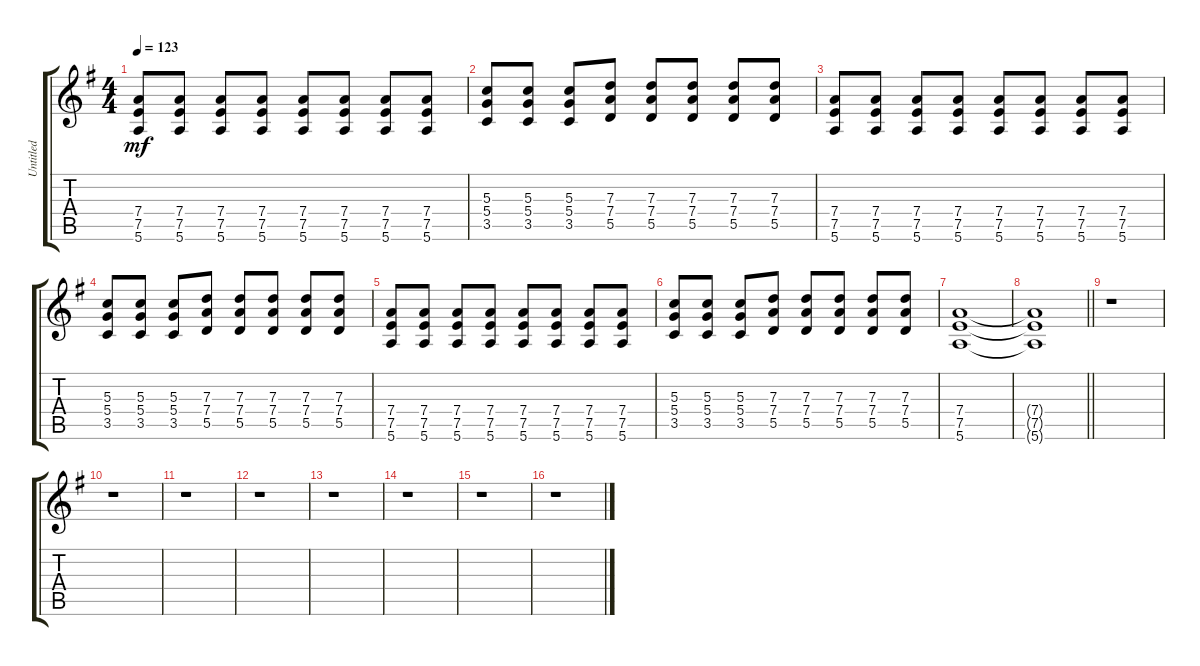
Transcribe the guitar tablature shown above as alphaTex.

\track ("Untitled" "Untitled") {instrument distortionguitar}
\staff {score tabs}
\tuning (E4 B3 G3 D3 A2 E2) {hide}
\ts (4 4)
\tempo 123
\clef g2
\ks g
(7.4 7.5 5.6).8{dy mf} (7.4 7.5 5.6).8 (7.4 7.5 5.6).8 (7.4 7.5 5.6).8 (7.4 7.5 5.6).8 (7.4 7.5 5.6).8 (7.4 7.5 5.6).8 (7.4 7.5 5.6).8 |
(5.3 5.4 3.5).8 (5.3 5.4 3.5).8 (5.3 5.4 3.5).8 (7.3 7.4 5.5).8 (7.3 7.4 5.5).8 (7.3 7.4 5.5).8 (7.3 7.4 5.5).8 (7.3 7.4 5.5).8 |
(7.4 7.5 5.6).8 (7.4 7.5 5.6).8 (7.4 7.5 5.6).8 (7.4 7.5 5.6).8 (7.4 7.5 5.6).8 (7.4 7.5 5.6).8 (7.4 7.5 5.6).8 (7.4 7.5 5.6).8 |
(5.3 5.4 3.5).8 (5.3 5.4 3.5).8 (5.3 5.4 3.5).8 (7.3 7.4 5.5).8 (7.3 7.4 5.5).8 (7.3 7.4 5.5).8 (7.3 7.4 5.5).8 (7.3 7.4 5.5).8 |
(7.4 7.5 5.6).8 (7.4 7.5 5.6).8 (7.4 7.5 5.6).8 (7.4 7.5 5.6).8 (7.4 7.5 5.6).8 (7.4 7.5 5.6).8 (7.4 7.5 5.6).8 (7.4 7.5 5.6).8 |
(5.3 5.4 3.5).8 (5.3 5.4 3.5).8 (5.3 5.4 3.5).8 (7.3 7.4 5.5).8 (7.3 7.4 5.5).8 (7.3 7.4 5.5).8 (7.3 7.4 5.5).8 (7.3 7.4 5.5).8 |
(7.4 7.5 5.6).1 |
\barLineRight lightlight
(7.4{t} 7.5{t} 5.6{t}).1 |
r.1 |
r.1 |
r.1 |
r.1 |
r.1 |
r.1 |
r.1 |
r.1
